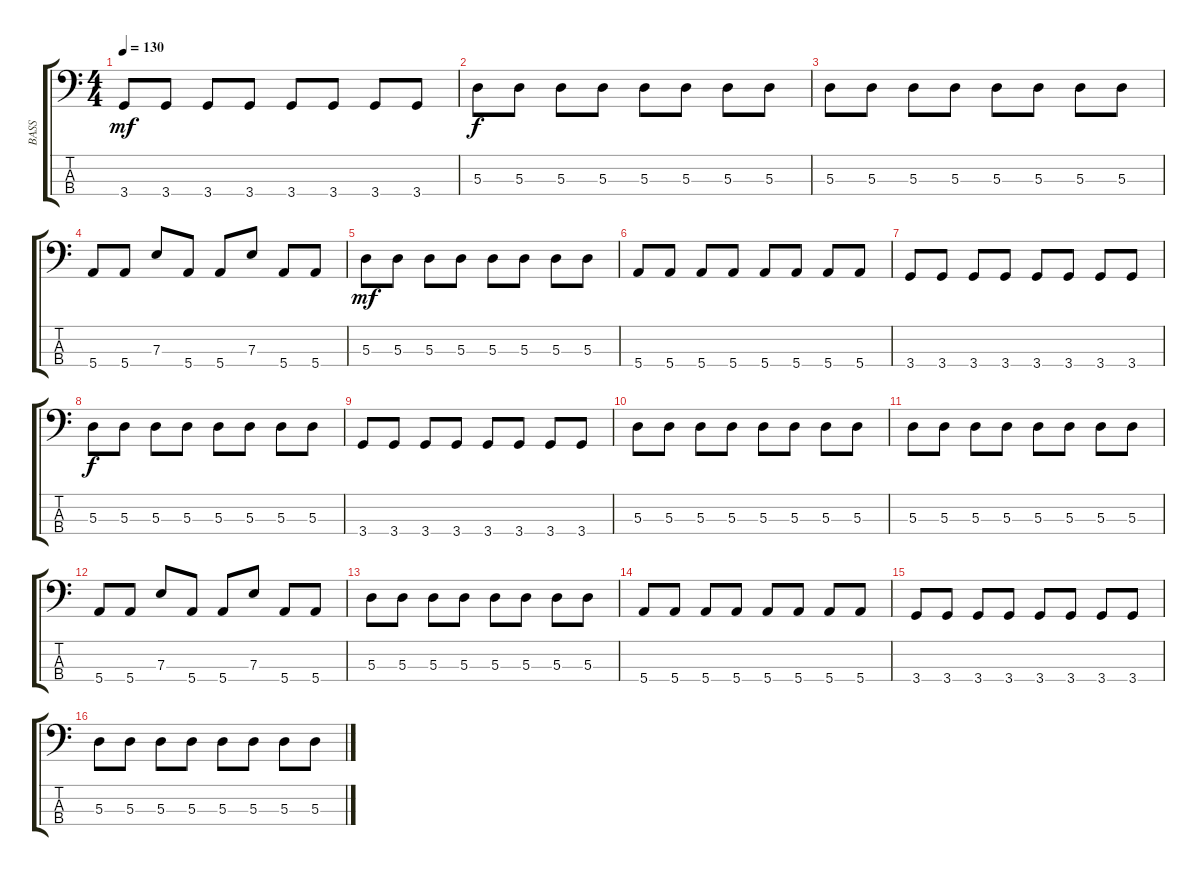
\track ("BASS" "BASS") {instrument electricbasspick}
\staff {score tabs}
\tuning (G2 D2 A1 E1) {hide}
\ts (4 4)
\tempo 130
\clef f4
\ks c
3.4.8{dy mf} 3.4.8 3.4.8 3.4.8 3.4.8 3.4.8 3.4.8 3.4.8 |
5.3.8{dy f} 5.3.8 5.3.8 5.3.8 5.3.8 5.3.8 5.3.8 5.3.8 |
5.3.8 5.3.8 5.3.8 5.3.8 5.3.8 5.3.8 5.3.8 5.3.8 |
5.4.8 5.4.8 7.3.8 5.4.8 5.4.8 7.3.8 5.4.8 5.4.8 |
5.3.8{dy mf} 5.3.8 5.3.8 5.3.8 5.3.8 5.3.8 5.3.8 5.3.8 |
5.4.8 5.4.8 5.4.8 5.4.8 5.4.8 5.4.8 5.4.8 5.4.8 |
3.4.8 3.4.8 3.4.8 3.4.8 3.4.8 3.4.8 3.4.8 3.4.8 |
5.3.8{dy f} 5.3.8 5.3.8 5.3.8 5.3.8 5.3.8 5.3.8 5.3.8 |
3.4.8 3.4.8 3.4.8 3.4.8 3.4.8 3.4.8 3.4.8 3.4.8 |
5.3.8 5.3.8 5.3.8 5.3.8 5.3.8 5.3.8 5.3.8 5.3.8 |
5.3.8 5.3.8 5.3.8 5.3.8 5.3.8 5.3.8 5.3.8 5.3.8 |
5.4.8 5.4.8 7.3.8 5.4.8 5.4.8 7.3.8 5.4.8 5.4.8 |
5.3.8 5.3.8 5.3.8 5.3.8 5.3.8 5.3.8 5.3.8 5.3.8 |
5.4.8 5.4.8 5.4.8 5.4.8 5.4.8 5.4.8 5.4.8 5.4.8 |
3.4.8 3.4.8 3.4.8 3.4.8 3.4.8 3.4.8 3.4.8 3.4.8 |
5.3.8 5.3.8 5.3.8 5.3.8 5.3.8 5.3.8 5.3.8 5.3.8
